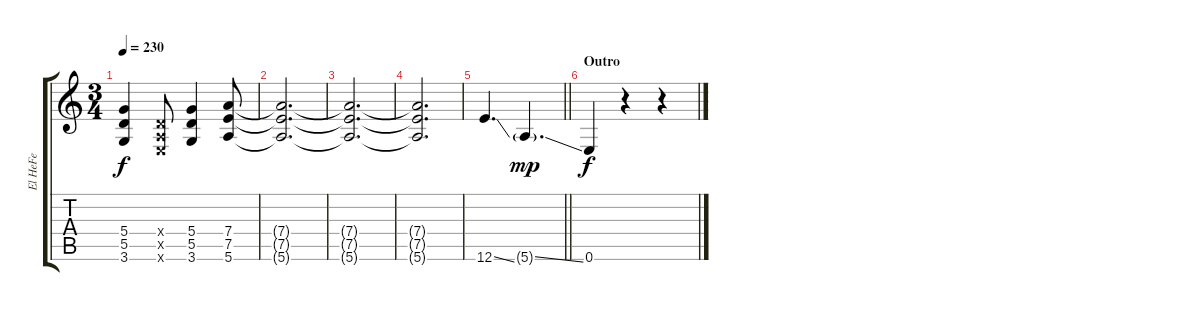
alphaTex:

\track ("El HeFe" "El HeFe") {instrument overdrivenguitar}
\staff {score tabs}
\tuning (E4 B3 G3 D3 A2 E2) {hide}
\ts (3 4)
\tempo 230
\clef g2
\ks c
(5.4 5.5 3.6).4{dy f} (0.4{x} 0.5{x} 0.6{x}).8 (5.4 5.5 3.6).4 (7.4 7.5 5.6).8 |
(7.4{t} 7.5{t} 5.6{t}).2{d} |
(7.4{t} 7.5{t} 5.6{t}).2{d} |
(7.4{t} 7.5{t} 5.6{t}).2{d} |
\barLineRight lightlight
12.6{ss}.4{d} 5.6{ss g}.4{d dy mp} |
\section ("" "Outro")
0.6.4{dy f} r.4 r.4
